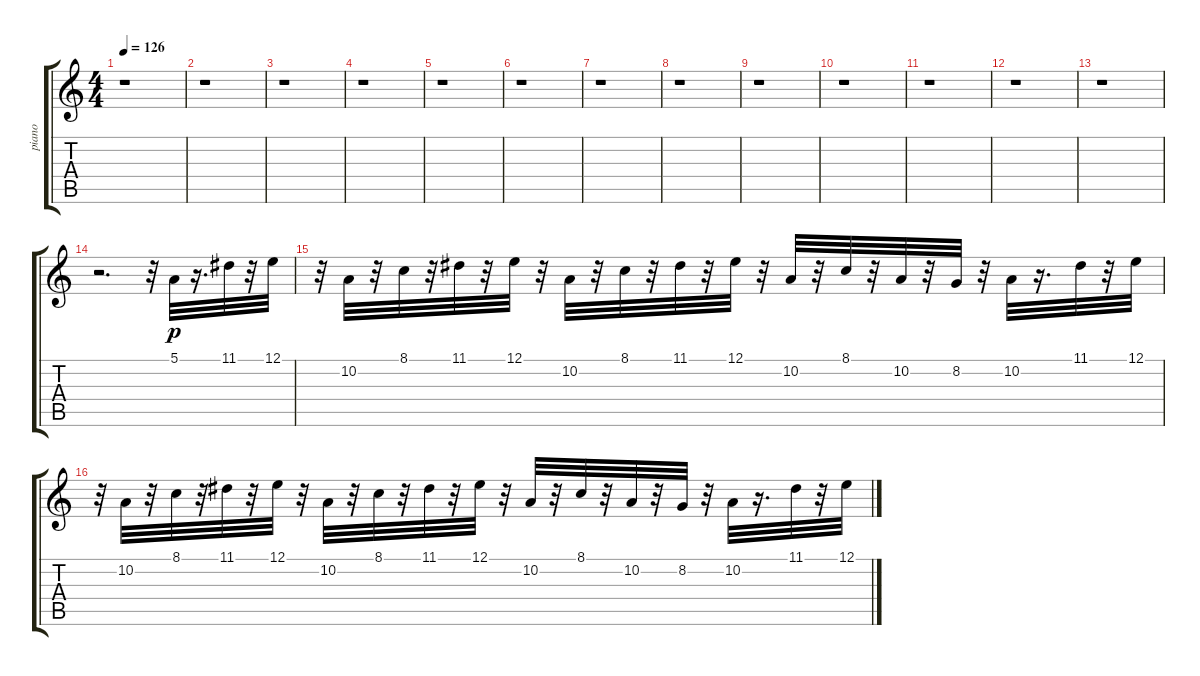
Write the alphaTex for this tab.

\track ("piano" "piano") {instrument acousticgrandpiano}
\staff {score tabs}
\tuning (E4 B3 G3 D3 A2 E2) {hide}
\ts (4 4)
\tempo 126
\clef g2
\ks c
r.1{dy p} |
r.1 |
r.1 |
r.1 |
r.1 |
r.1 |
r.1 |
r.1 |
r.1 |
r.1 |
r.1 |
r.1 |
r.1 |
r.2{d} r.32 5.1.32 r.16{d} 11.1.32 r.32 12.1.32 |
r.32 10.2.32 r.32 8.1.32 r.32 11.1.32 r.32 12.1.32 r.32 10.2.32 r.32 8.1.32 r.32 11.1.32 r.32 12.1.32 r.32 10.2.32 r.32 8.1.32 r.32 10.2.32 r.32 8.2.32 r.32 10.2.32 r.16{d} 11.1.32 r.32 12.1.32 |
r.32 10.2.32 r.32 8.1.32 r.32 11.1.32 r.32 12.1.32 r.32 10.2.32 r.32 8.1.32 r.32 11.1.32 r.32 12.1.32 r.32 10.2.32 r.32 8.1.32 r.32 10.2.32 r.32 8.2.32 r.32 10.2.32 r.16{d} 11.1.32 r.32 12.1.32
